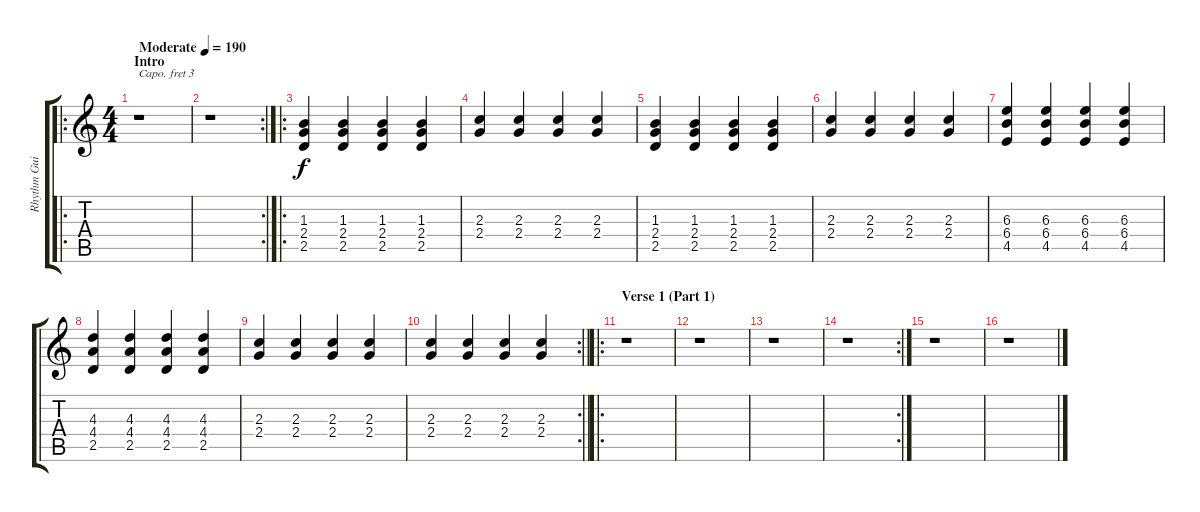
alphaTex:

\track ("Rhythm Guitar" "Rhythm Gui") {instrument distortionguitar}
\staff {score tabs}
\capo 3
\tuning (E4 B3 G3 D3 A2 E2) {hide}
\ro
\ts (4 4)
\section ("" "Intro")
\tempo (190 "Moderate")
\clef g2
\ks c
r.1{dy f instrument distortionguitar} |
\rc 2
r.1 |
\ro
(1.3 2.4 2.5).4 (1.3 2.4 2.5).4 (1.3 2.4 2.5).4 (1.3 2.4 2.5).4 |
(2.3 2.4).4 (2.3 2.4).4 (2.3 2.4).4 (2.3 2.4).4 |
(1.3 2.4 2.5).4 (1.3 2.4 2.5).4 (1.3 2.4 2.5).4 (1.3 2.4 2.5).4 |
(2.3 2.4).4 (2.3 2.4).4 (2.3 2.4).4 (2.3 2.4).4 |
(6.3 6.4 4.5).4 (6.3 6.4 4.5).4 (6.3 6.4 4.5).4 (6.3 6.4 4.5).4 |
(4.3 4.4 2.5).4 (4.3 4.4 2.5).4 (4.3 4.4 2.5).4 (4.3 4.4 2.5).4 |
(2.3 2.4).4 (2.3 2.4).4 (2.3 2.4).4 (2.3 2.4).4 |
\rc 2
\barLineRight lightlight
(2.3 2.4).4 (2.3 2.4).4 (2.3 2.4).4 (2.3 2.4).4 |
\ro
\section ("" "Verse 1 (Part 1)")
r.1 |
r.1 |
r.1 |
\rc 2
r.1 |
r.1 |
r.1
